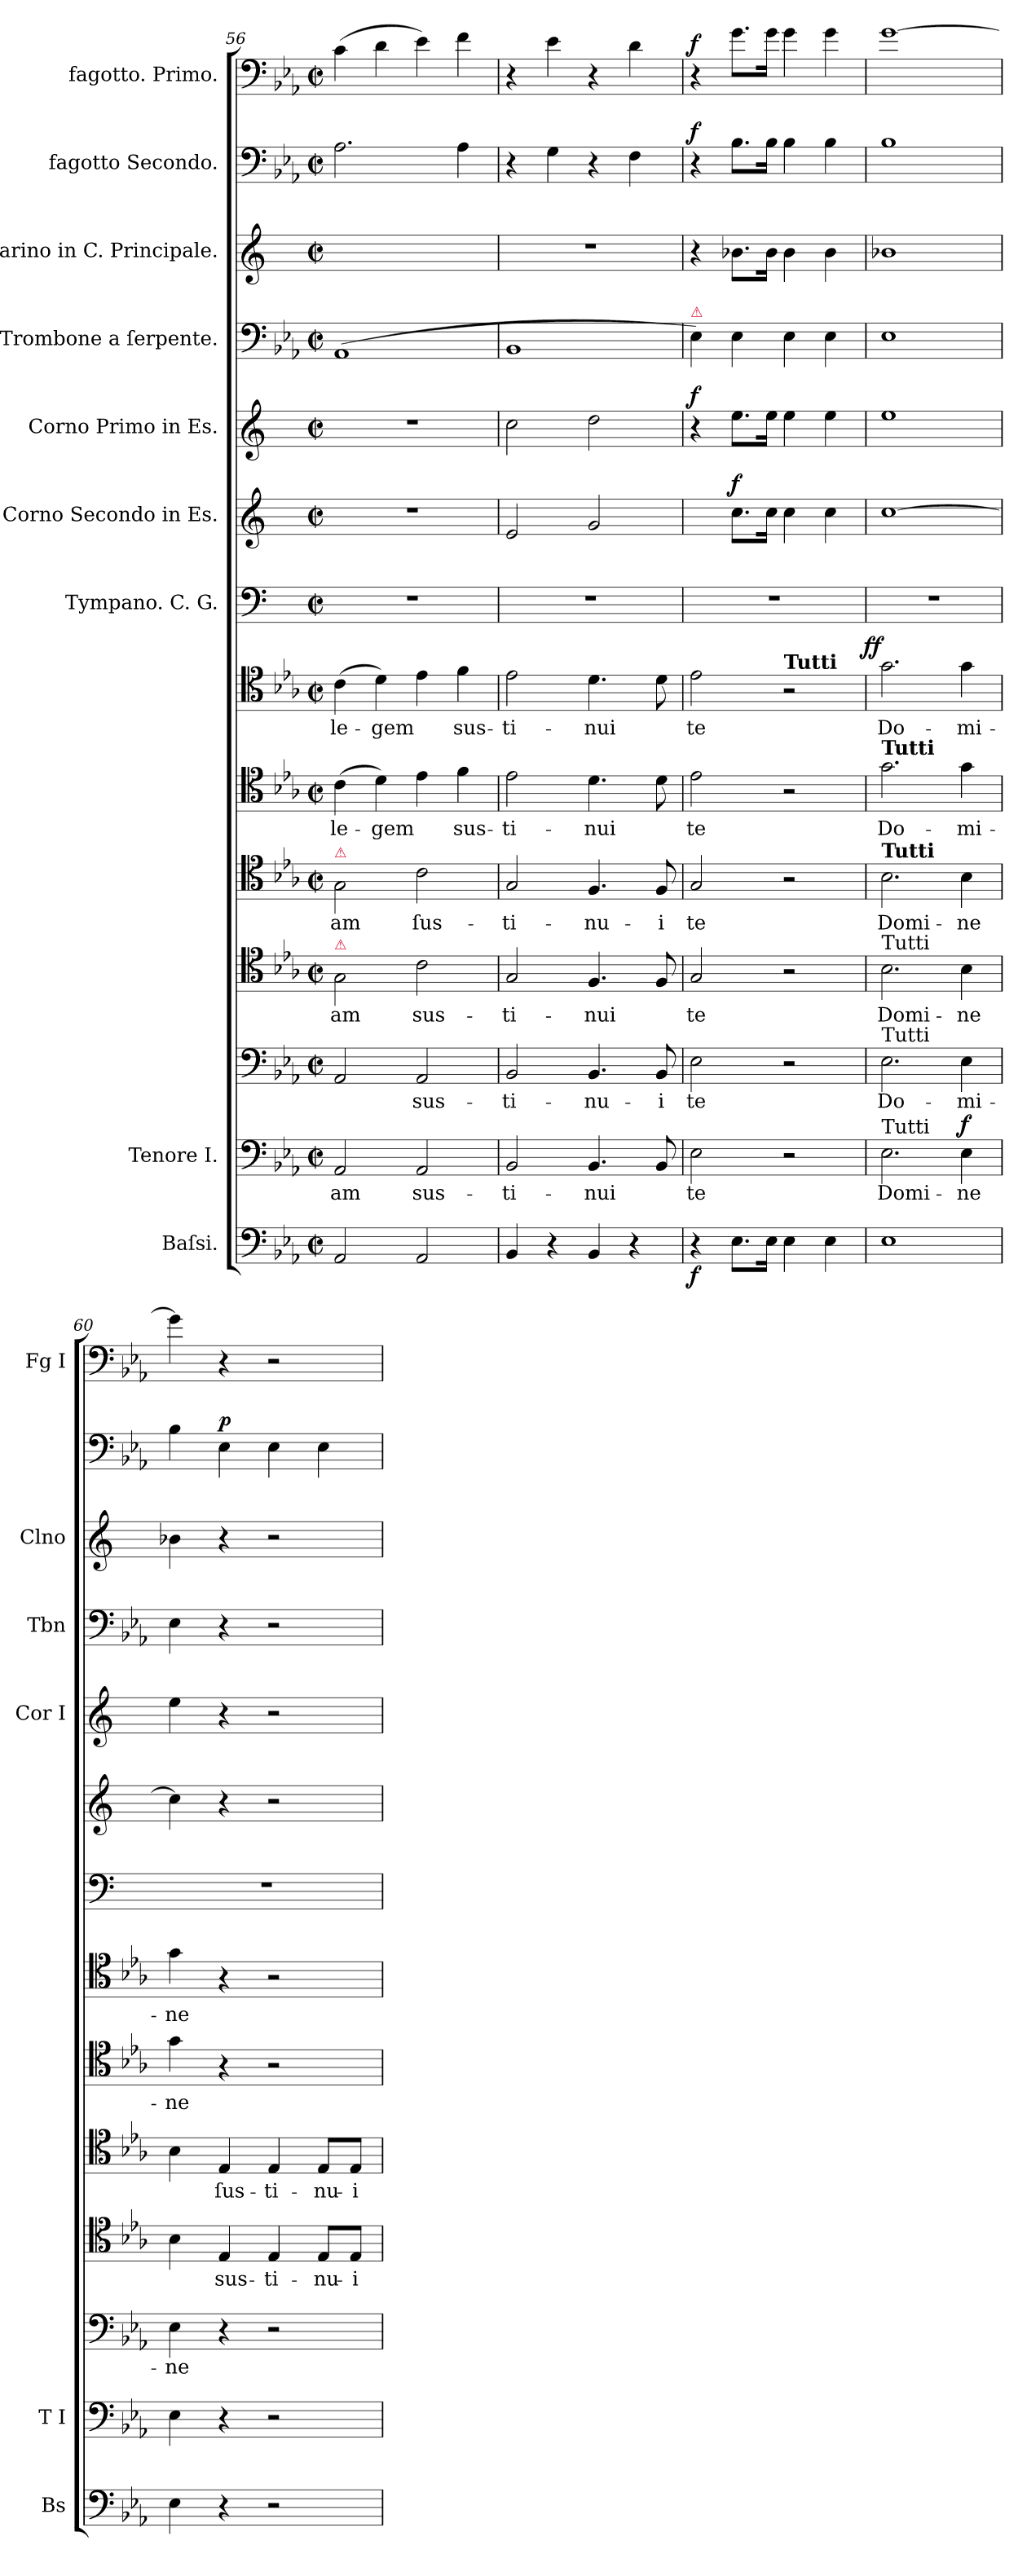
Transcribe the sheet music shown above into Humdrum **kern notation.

**kern	**dynam	**kern	**text	**kern	**text	**kern	**text	**kern	**text	**kern	**text	**kern	**text	**dynam	**kern	**kern	**dynam	**kern	**dynam	**kern	**kern	**kern	**dynam	**kern	**dynam
*part9	*part9	*part8	*part8	*part8	*part8	*part8	*part8	*part8	*part8	*part8	*part8	*part8	*part8	*part8	*part7	*part6	*part6	*part5	*part5	*part4	*part3	*part2	*part2	*part1	*part1
*staff14	*staff14	*staff13	*staff13	*staff12	*staff12	*staff11	*staff11	*staff10	*staff10	*staff9	*staff9	*staff8	*staff8	*staff8/9/10/11/12/13	*staff7	*staff6	*staff6	*staff5	*staff5	*staff4	*staff3	*staff2	*staff2	*staff1	*staff1
*I"Baſsi.	*	*I"Tenore I.	*	*	*	*	*	*	*	*	*	*	*	*	*I"Tympano. C. G.	*I"Corno Secondo in Es.	*	*I"Corno Primo in Es.	*	*I"Trombone a ſerpente.	*I"Clarino in C. Principale.	*I"fagotto Secondo.	*	*I"fagotto. Primo.	*
*I'Bs	*	*I'T I	*	*	*	*	*	*	*	*	*	*	*	*	*	*	*	*I'Cor I	*	*I'Tbn	*I'Clno	*	*	*I'Fg I	*
*clefF4	*	*clefF4	*	*clefF4	*	*clefC4	*	*clefC4	*	*clefC4	*	*clefC4	*	*	*clefF4	*clefG2	*	*clefG2	*	*clefF4	*clefG2	*clefF4	*	*clefF4	*
*	*	*	*	*	*	*	*	*	*	*	*	*	*	*	*	*ITrd5c9	*	*ITrd5c9	*	*	*	*	*	*	*
*k[b-e-a-]	*	*k[b-e-a-]	*	*k[b-e-a-]	*	*k[b-e-a-]	*	*k[b-e-a-]	*	*k[b-e-a-]	*	*k[b-e-a-]	*	*	*k[]	*k[b-e-a-]	*	*k[b-e-a-]	*	*k[b-e-a-]	*k[]	*k[b-e-a-]	*	*k[b-e-a-]	*
*E-:	*	*E-:	*	*E-:	*	*E-:	*	*E-:	*	*E-:	*	*E-:	*	*	*	*E-:	*	*E-:	*	*E-:	*	*E-:	*	*E-:	*
*M2/2	*	*M2/2	*	*M2/2	*	*M2/2	*	*M2/2	*	*M2/2	*	*M2/2	*	*	*M2/2	*M2/2	*	*M2/2	*	*M2/2	*M2/2	*M2/2	*	*M2/2	*
*met(c|)	*	*met(c|)	*	*met(c|)	*	*met(c|)	*	*met(c|)	*	*met(c|)	*	*met(c|)	*	*	*met(c|)	*met(c|)	*	*met(c|)	*	*met(c|)	*met(c|)	*met(c|)	*	*met(c|)	*
=56	=56	=56	=56	=56	=56	=56	=56	=56	=56	=56	=56	=56	=56	=56	=56	=56	=56	=56	=56	=56	=56	=56	=56	=56	=56
!	!	!	!	!	!	!	!	!LO:TX:a:color=crimson:t=⚠	!	!	!	!	!	!	!	!	!	!	!	!	!	!	!	!	!
!	!	!	!	!	!	!LO:TX:a:color=crimson:t=⚠	!	!	!	!	!	!	!	!	!	!	!	!	!	!	!	!	!	!	!
2AA-/	.	2AA-/	-am	2AA-/	.	2G\	-am	2G\	-am	(>4c\	le-	(>4c\	le-	.	1r	1r	.	1r	.	(<1AA-/	1ryy	2.A-\	.	(>4c\	.
.	.	.	.	.	.	.	.	.	.	4d\)	-gem	4d\)	-gem	.	.	.	.	.	.	.	.	.	.	4d\	.
2AA-/	.	2AA-/	sus-	2AA-/	sus-	2c\	sus-	2c\	ſus-	4e-\	.	4e-\	.	.	.	.	.	.	.	.	.	.	.	4e-\)	.
.	.	.	.	.	.	.	.	.	.	4f\	sus-	4f\	sus-	.	.	.	.	.	.	.	.	4A-\	.	4f\	.
=57	=57	=57	=57	=57	=57	=57	=57	=57	=57	=57	=57	=57	=57	=57	=57	=57	=57	=57	=57	=57	=57	=57	=57	=57	=57
4BB-/	.	2BB-/	-ti-	2BB-/	-ti-	2G/	-ti-	2G/	-ti-	2e-\	-ti-	2e-\	-ti-	.	1r	2G/	.	2e-\	.	1BB-/	1r	4r	.	4r	.
4r	.	.	.	.	.	.	.	.	.	.	.	.	.	.	.	.	.	.	.	.	.	4G\	.	4e-\	.
4BB-/	.	4.BB-/	-nui	4.BB-/	-nu-	4.F/	-nui	4.F/	-nu-	4.d\	-nui	4.d\	-nui	.	.	2B-/	.	2f	.	.	.	4r	.	4r	.
4r	.	.	.	.	.	.	.	.	.	.	.	.	.	.	.	.	.	.	.	.	.	4F\	.	4d\	.
.	.	8BB-/	.	8BB-/	-i	8F/	.	8F/	-i	8d\	.	8d\	.	.	.	.	.	.	.	.	.	.	.	.	.
=58	=58	=58	=58	=58	=58	=58	=58	=58	=58	=58	=58	=58	=58	=58	=58	=58	=58	=58	=58	=58	=58	=58	=58	=58	=58
!	!	!	!	!	!	!	!	!	!	!	!	!	!	!	!	!	!	!	!	!LO:TX:a:B:color=crimson:t=⚠	!	!	!	!	!
!	!	!	!	!	!	!	!	!	!	!	!	!	!	!	!	!	!	!	!LO:DY:a	!	!	!	!LO:DY:a	!	!LO:DY:a
4r	f	2E-\	te	2E-\	te	2G/	te	2G/	te	2e-\	te	2e-\	te	.	1r	4ryy	.	4r	f	4E-\)	4r	4r	f	4r	f
!	!	!	!	!	!	!	!	!	!	!	!	!	!	!	!	!	!LO:DY:a	!	!	!	!	!	!	!	!
8.E-\L	.	.	.	.	.	.	.	.	.	.	.	.	.	.	.	8.e-\L	f	8.g\L	.	4E-\	8.b-X\L	8.B-\L	.	8.g\L	.
16E-\Jk	.	.	.	.	.	.	.	.	.	.	.	.	.	.	.	16e-\Jk	.	16g\Jk	.	.	16b-\Jk	16B-\Jk	.	16g\Jk	.
!	!	!	!	!	!	!	!	!	!	!	!	!LO:TX:a:B:t=Tutti	!	!	!	!	!	!	!	!	!	!	!	!	!
4E-\	.	2r	.	2r	.	2r	.	2r	.	2r	.	2r	.	.	.	4e-\	.	4g\	.	4E-\	4b-\	4B-\	.	4g\	.
4E-\	.	.	.	.	.	.	.	.	.	.	.	.	.	.	.	4e-\	.	4g\	.	4E-\	4b-\	4B-\	.	4g\	.
=59	=59	=59	=59	=59	=59	=59	=59	=59	=59	=59	=59	=59	=59	=59	=59	=59	=59	=59	=59	=59	=59	=59	=59	=59	=59
!	!	!	!	!	!	!	!	!	!	!LO:TX:a:B:t=Tutti	!	!	!	!	!	!	!	!	!	!	!	!	!	!	!
!	!	!	!	!	!	!	!	!LO:TX:a:B:t=Tutti	!	!	!	!	!	!	!	!	!	!	!	!	!	!	!	!	!
!	!	!	!	!	!	!LO:TX:a:t=Tutti	!	!	!	!	!	!	!	!	!	!	!	!	!	!	!	!	!	!	!
!	!	!	!	!LO:TX:a:t=Tutti	!	!	!	!	!	!	!	!	!	!	!	!	!	!	!	!	!	!	!	!	!
!	!	!LO:TX:a:t=Tutti	!	!	!	!	!	!	!	!	!	!	!	!	!	!	!	!	!	!	!	!	!	!	!
!	!	!	!	!	!	!	!	!	!	!	!	!	!	!LO:DY:b=2	!	!	!	!	!	!	!	!	!	!	!
!	!	!	!	!	!	!	!	!	!	!	!	!	!	!LO:DY:n=1:b:rj	!	!	!	!	!	!	!	!	!	!	!
1E-\	.	2.E-\	Domi-	2.E-\	Do-	2.B-\	Domi-	2.B-\	Domi-	2.g\	Do-	2.g\	Do-	f f	1r	[1e-\	.	1g/	.	1E-\	1b-X\	1B-\	.	[1g\	.
!	!	!	!	!	!	!	!	!	!	!	!	!	!	!LO:DY:n=2:a=6	!	!	!	!	!	!	!	!	!	!	!
.	.	4E-\	-ne	4E-\	-mi-	4B-\	-ne	4B-\	-ne	4g\	-mi-	4g\	-mi-	f	.	.	.	.	.	.	.	.	.	.	.
=60	=60	=60	=60	=60	=60	=60	=60	=60	=60	=60	=60	=60	=60	=60	=60	=60	=60	=60	=60	=60	=60	=60	=60	=60	=60
4E-\	.	4E-\	.	4E-\	-ne	4B-\	.	4B-\	.	4g\	-ne	4g\	-ne	.	1r	4e-\]	.	4g\	.	4E-\	4b-X\	4B-\	.	4g\]	.
!	!	!	!	!	!	!	!	!	!	!	!	!	!	!	!	!	!	!	!	!	!	!	!LO:DY:a	!	!
4r	.	4r	.	4r	.	4E-/	sus-	4E-/	ſus-	4r	.	4r	.	.	.	4r	.	4r	.	4r	4r	4E-\	p	4r	.
2r	.	2r	.	2r	.	4E-/	-ti-	4E-/	-ti-	2r	.	2r	.	.	.	2r	.	2r	.	2r	2r	4E-\	.	2r	.
.	.	.	.	.	.	8E-/L	-nu-	8E-/L	-nu-	.	.	.	.	.	.	.	.	.	.	.	.	4E-\	.	.	.
.	.	.	.	.	.	8E-/J	-i	8E-/J	-i	.	.	.	.	.	.	.	.	.	.	.	.	.	.	.	.
=	=	=	=	=	=	=	=	=	=	=	=	=	=	=	=	=	=	=	=	=	=	=	=	=	=
*-	*-	*-	*-	*-	*-	*-	*-	*-	*-	*-	*-	*-	*-	*-	*-	*-	*-	*-	*-	*-	*-	*-	*-	*-	*-
